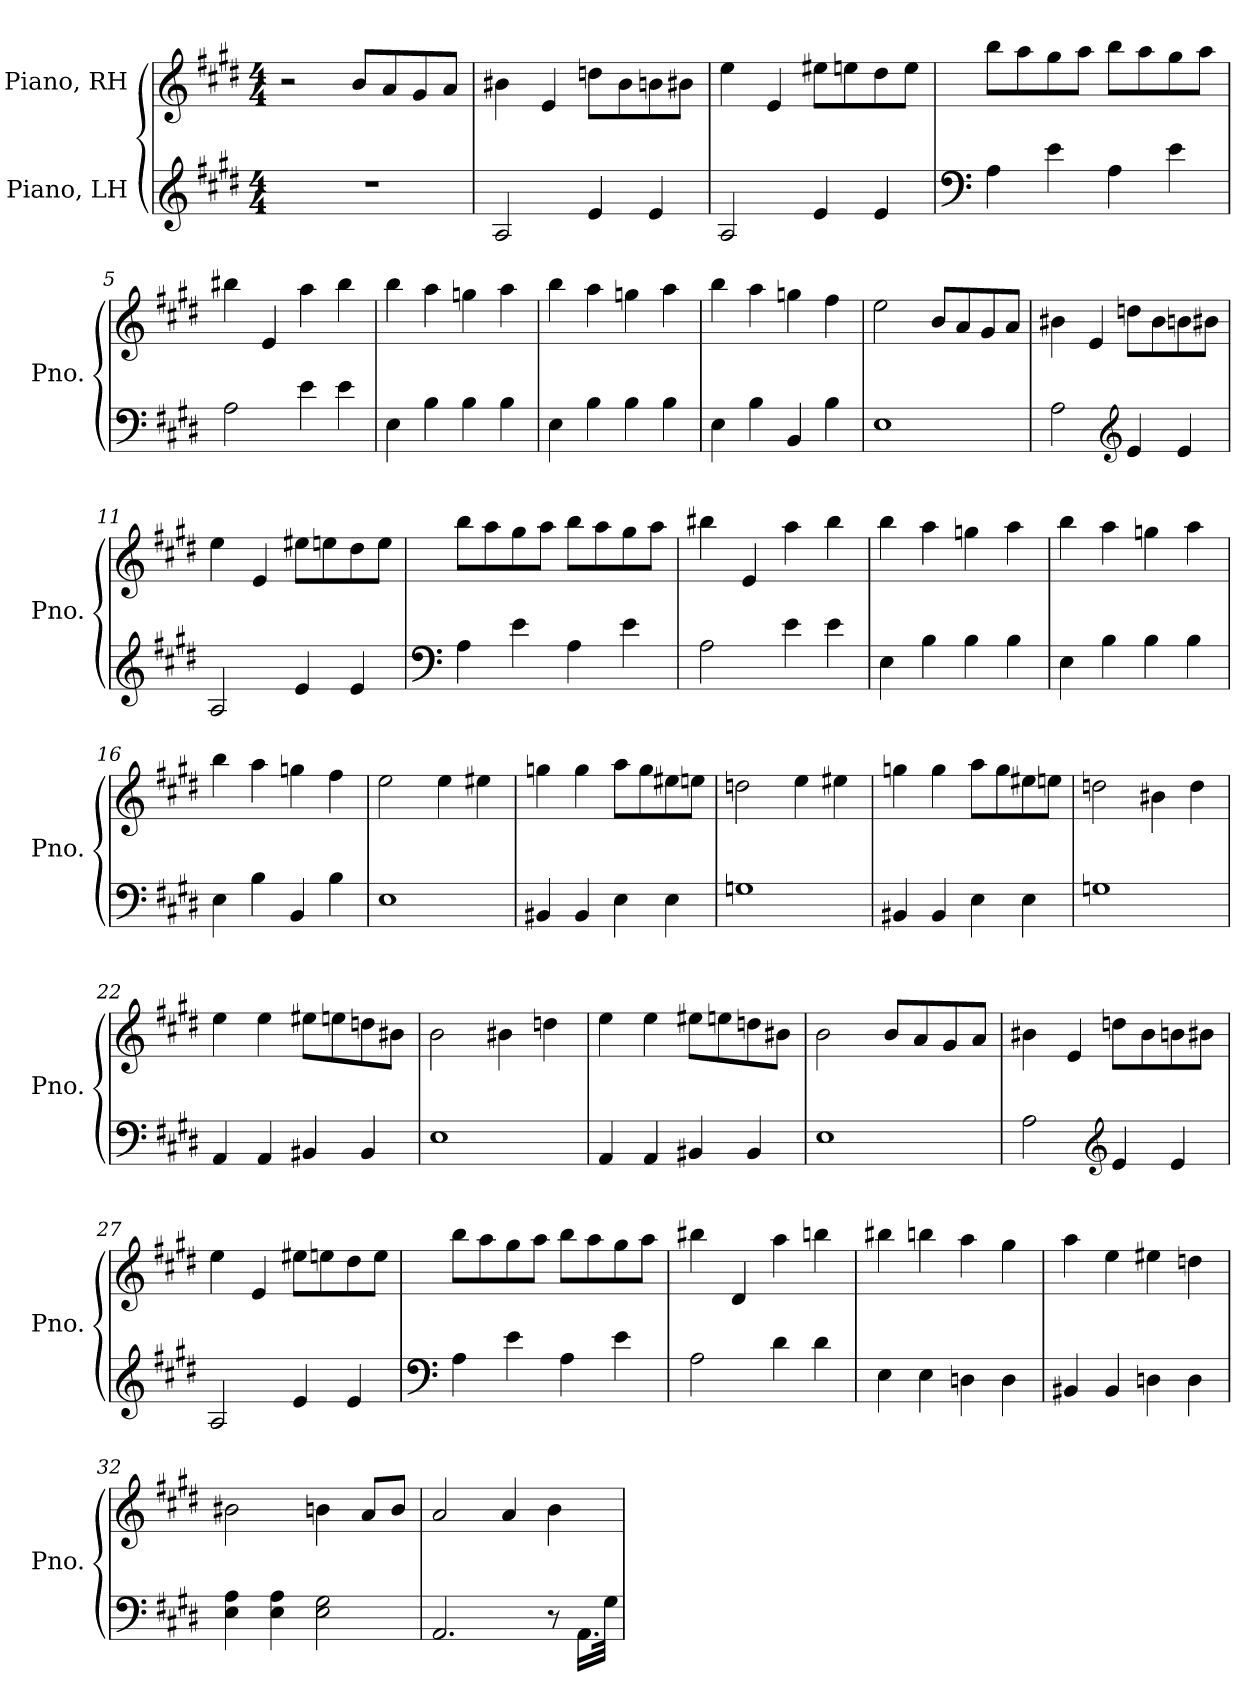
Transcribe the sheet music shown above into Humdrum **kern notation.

**kern	**kern
*part2	*part1
*staff2	*staff1
*I"Piano, LH	*I"Piano, RH
*I'Pno.	*I'Pno.
*clefG2	*clefG2
*k[f#c#g#d#]	*k[f#c#g#d#]
*M4/4	*M4/4
*MM140	*MM140
=1	=1
1r	2r
.	8b/L
.	8a/
.	8g#/
.	8a/J
=2	=2
2A/	4b#X\
.	4e/
4e/	8ddn\L
.	8b#\
4e/	8bn\
.	8b#X\J
=3	=3
2A/	4ee\
.	4e/
4e/	8ee#X\L
.	8een\
4e/	8dd#\
.	8ee\J
=4	=4
*clefF4	*
4A\	8bb\L
.	8aa\
4e\	8gg#\
.	8aa\J
4A\	8bb\L
.	8aa\
4e\	8gg#\
.	8aa\J
!!LO:LB:g=z
=5	=5
2A\	4bb#X\
.	4e/
4e\	4aa\
4e\	4bb#\
=6	=6
4E\	4bb\
4B\	4aa\
4B\	4ggn\
4B\	4aa\
=7	=7
4E\	4bb\
4B\	4aa\
4B\	4ggn\
4B\	4aa\
=8	=8
4E\	4bb\
4B\	4aa\
4BB/	4ggn\
4B\	4ff#\
=9	=9
1E	2ee\
.	8b/L
.	8a/
.	8g#/
.	8a/J
=10	=10
2A\	4b#X\
.	4e/
*clefG2	*
4e/	8ddn\L
.	8b#\
4e/	8bn\
.	8b#X\J
!!LO:LB:g=z
=11	=11
2A/	4ee\
.	4e/
4e/	8ee#X\L
.	8een\
4e/	8dd#\
.	8ee\J
=12	=12
*clefF4	*
4A\	8bb\L
.	8aa\
4e\	8gg#\
.	8aa\J
4A\	8bb\L
.	8aa\
4e\	8gg#\
.	8aa\J
=13	=13
2A\	4bb#X\
.	4e/
4e\	4aa\
4e\	4bb#\
=14	=14
4E\	4bb\
4B\	4aa\
4B\	4ggn\
4B\	4aa\
=15	=15
4E\	4bb\
4B\	4aa\
4B\	4ggn\
4B\	4aa\
!!LO:LB:g=z
=16	=16
4E\	4bb\
4B\	4aa\
4BB/	4ggn\
4B\	4ff#\
=17	=17
1E	2ee\
.	4ee\
.	4ee#X\
=18	=18
4BB#X/	4ggn\
4BB#/	4gg\
4E\	8aa\L
.	8gg\
4E\	8ee#X\
.	8een\J
=19	=19
1Gn	2ddn\
.	4ee\
.	4ee#X\
=20	=20
4BB#X/	4ggn\
4BB#/	4gg\
4E\	8aa\L
.	8gg\
4E\	8ee#X\
.	8een\J
=21	=21
1Gn	2ddn\
.	4b#X\
.	4dd\
!!LO:LB:g=z
=22	=22
4AA/	4ee\
4AA/	4ee\
4BB#X/	8ee#X\L
.	8een\
4BB#/	8ddn\
.	8b#X\J
=23	=23
1E	2b\
.	4b#X\
.	4ddn\
=24	=24
4AA/	4ee\
4AA/	4ee\
4BB#X/	8ee#X\L
.	8een\
4BB#/	8ddn\
.	8b#X\J
=25	=25
1E	2b\
.	8b/L
.	8a/
.	8g#/
.	8a/J
=26	=26
2A\	4b#X\
.	4e/
*clefG2	*
4e/	8ddn\L
.	8b#\
4e/	8bn\
.	8b#X\J
!!LO:LB:g=z
=27	=27
2A/	4ee\
.	4e/
4e/	8ee#X\L
.	8een\
4e/	8dd#\
.	8ee\J
=28	=28
*clefF4	*
4A\	8bb\L
.	8aa\
4e\	8gg#\
.	8aa\J
4A\	8bb\L
.	8aa\
4e\	8gg#\
.	8aa\J
=29	=29
2A\	4bb#X\
.	4d#/
4d#\	4aa\
4d#\	4bbn\
=30	=30
4E\	4bb#X\
4E\	4bbn\
4Dn\	4aa\
4D\	4gg#\
=31	=31
4BB#X/	4aa\
4BB#/	4ee\
4Dn\	4ee#X\
4D\	4ddn\
!!LO:PB:g=z
=32	=32
4E\ 4A\	2b#X\
4E\ 4A\	.
2E\ 2G#\	4bn\
.	8a/L
.	8b/J
=33	=33
2.AA/	2a/
.	4a/
8r	4b\
16.AA\LL	.
32G#\JJk	.
=	=
*-	*-
